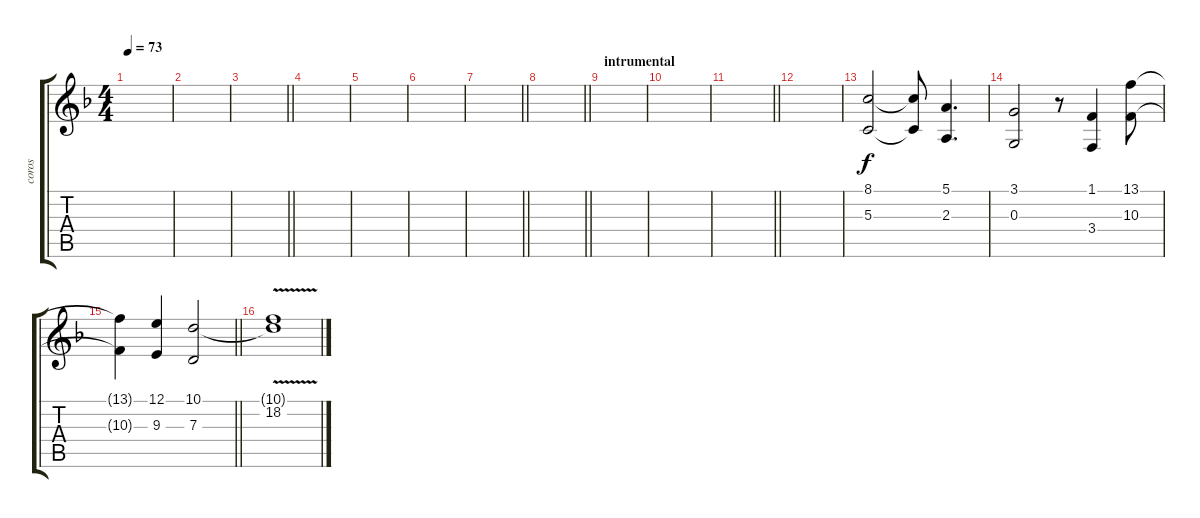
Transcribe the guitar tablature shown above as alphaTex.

\track ("coros" "coros") {instrument lead6voice}
\staff {score tabs}
\tuning (E4 B3 G3 D3 A2 E2) {hide}
\ts (4 4)
\tempo 73
\clef g2
\ks f
|
|
\barLineRight lightlight
|
|
|
|
\barLineRight lightlight
|
\barLineRight lightlight
|
\section ("" "intrumental")
|
|
\barLineRight lightlight
|
|
(8.1 5.3).2 (8.1{t} 5.3{t}).8 (5.1 2.3).4{d} |
(3.1 0.3).2 r.8 (1.1 3.4).4 (13.1 10.3).8 |
\barLineRight lightlight
(13.1{t} 10.3{t}).4 (12.1 9.3).4 (10.1 7.3).2 |
(10.1{t} 18.2{v}).1
